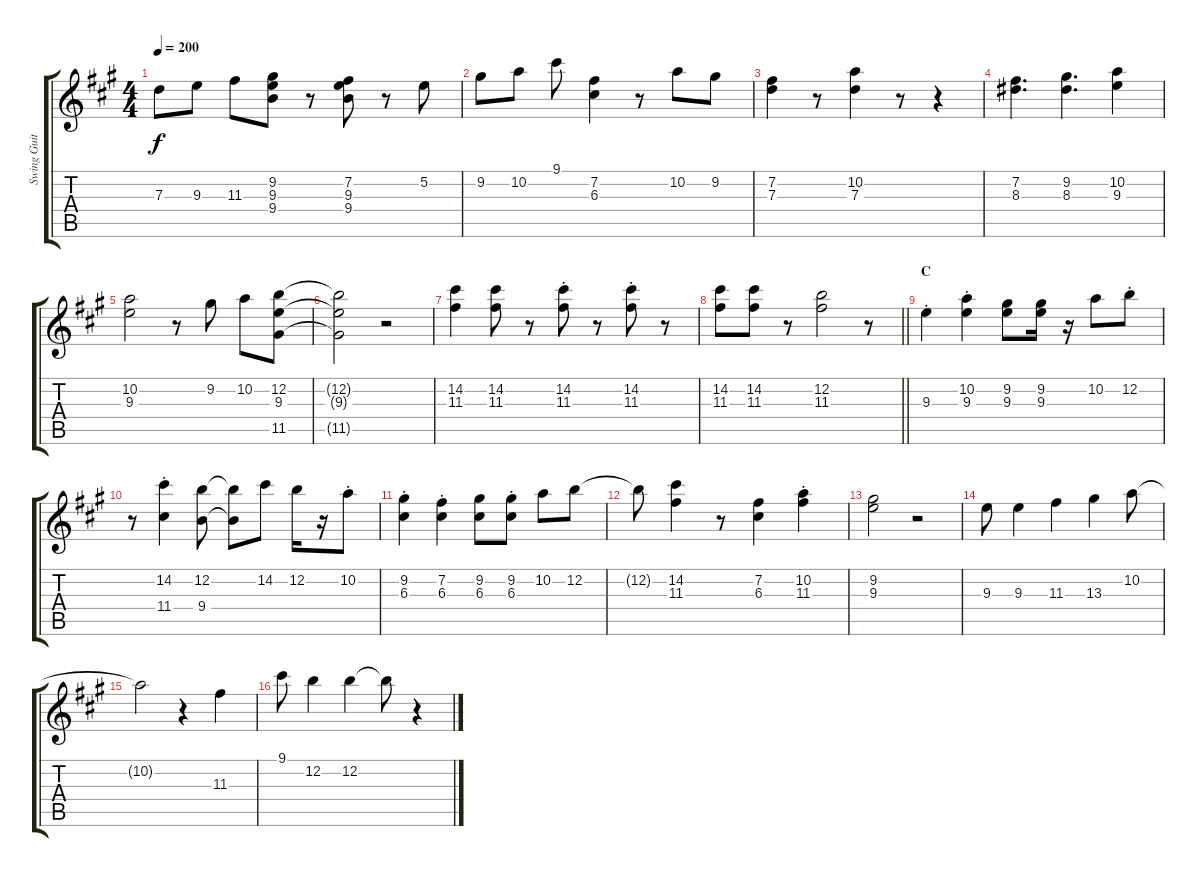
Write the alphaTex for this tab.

\track ("Swing Guitar" "Swing Guit") {solo instrument electricguitarjazz}
\staff {score tabs}
\tuning (E4 B3 G3 D3 A2 E2) {hide}
\ts (4 4)
\tempo 200
\clef g2
\ks a
7.3.8{dy f} 9.3.8 11.3.8 (9.2 9.3 9.4).8 r.8 (7.2 9.3 9.4).8 r.8 5.2.8 |
9.2.8 10.2.8 9.1.8 (7.2 6.3).4 r.8 10.2.8 9.2.8 |
(7.2 7.3).4 r.8 (10.2 7.3).4 r.8 r.4 |
(7.2 8.3).4{d} (9.2 8.3).4{d} (10.2 9.3).4 |
(10.2 9.3).2 r.8 9.2.8 10.2.8 (12.2 9.3 11.5).8 |
(12.2{t} 9.3{t} 11.5{t}).2 r.2 |
(14.2 11.3).4 (14.2 11.3).8 r.8 (14.2{st} 11.3).8 r.8 (14.2{st} 11.3).8 r.8 |
\barLineRight lightlight
(14.2 11.3).8 (14.2 11.3).8 r.8 (12.2 11.3).2 r.8 |
\section ("" "C")
9.3{st}.4 (10.2{st} 9.3{st}).4 (9.2 9.3).8 (9.2 9.3).16 r.16 10.2.8 12.2{st}.8 |
r.8 (14.2{st} 11.4{st}).4 (12.2 9.4).8 (12.2{t} 9.4{t}).8 14.2.8 12.2.16 r.16 10.2{st}.8 |
(9.2{st} 6.3{st}).4 (7.2{st} 6.3{st}).4 (9.2 6.3).8 (9.2{st} 6.3).8 10.2.8 12.2.8 |
12.2{t}.8 (14.2 11.3).4 r.8 (7.2 6.3).4 (10.2{st} 11.3{st}).4 |
(9.2 9.3).2 r.2 |
9.3.8 9.3.4 11.3.4 13.3.4 10.2.8 |
10.2{t}.2 r.4 11.3.4 |
9.1.8 12.2.4 12.2.4 12.2{t}.8 r.4
